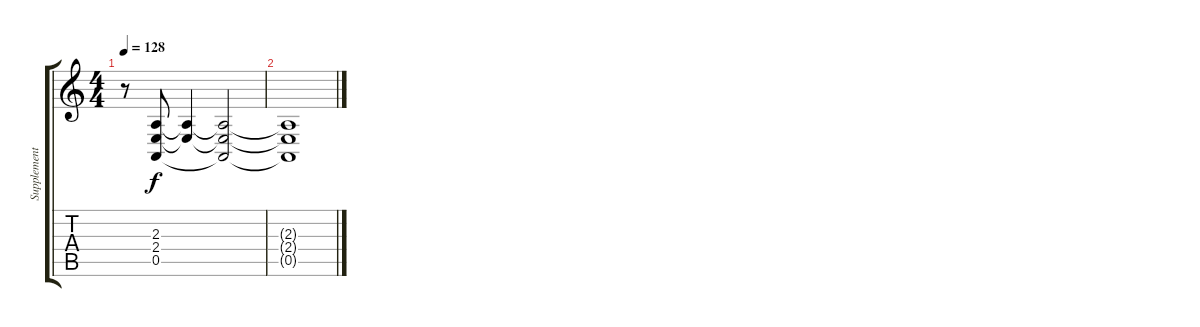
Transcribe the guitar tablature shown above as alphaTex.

\track ("Supplement Mike" "Supplement") {instrument lead8bassandlead}
\staff {score tabs}
\tuning (E4 B3 G3 D3 A2 E2) {hide}
\ts (4 4)
\tempo 128
\clef g2
\ks c
r.8{dy f} (2.3 2.4 0.5).8 (2.3{t} 2.4{t}).4 (2.3{t} 2.4{t} 0.5{t}).2{volume 6} |
(2.3{t} 2.4{t} 0.5{t}).1
